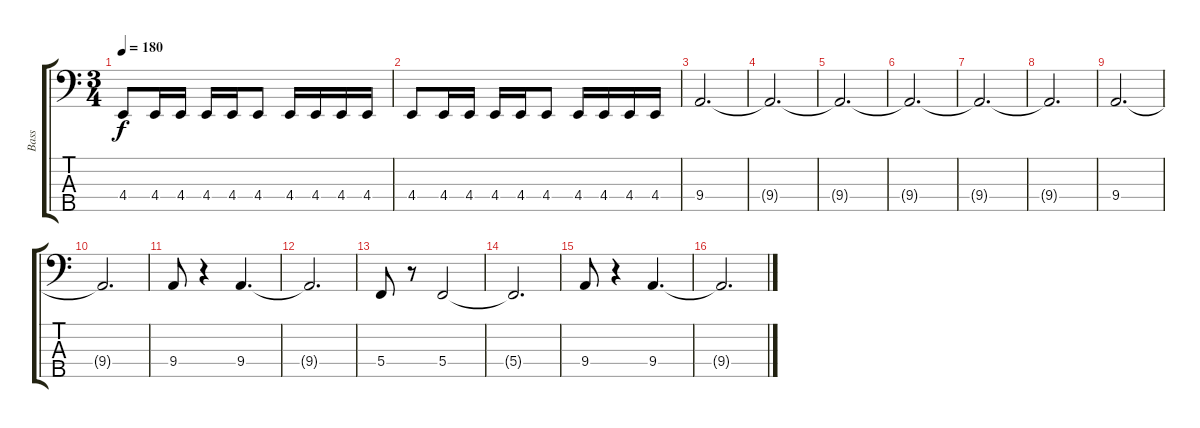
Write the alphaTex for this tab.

\track ("Bass" "Bass") {instrument electricbassfinger}
\staff {score tabs}
\tuning (F2 C2 G1 C1 Ab0) {hide}
\ts (3 4)
\tempo 180
\clef f4
\ks c
4.4.8{dy f} 4.4.16 4.4.16 4.4.16 4.4.16 4.4.8 4.4.16 4.4.16 4.4.16 4.4.16 |
4.4.8 4.4.16 4.4.16 4.4.16 4.4.16 4.4.8 4.4.16 4.4.16 4.4.16 4.4.16 |
9.4.2{d} |
9.4{t}.2{d} |
9.4{t}.2{d} |
9.4{t}.2{d} |
9.4{t}.2{d} |
9.4{t}.2{d} |
9.4.2{d} |
9.4{t}.2{d} |
9.4.8 r.4 9.4.4{d} |
9.4{t}.2{d} |
5.4.8 r.8 5.4.2 |
5.4{t}.2{d} |
9.4.8 r.4 9.4.4{d} |
9.4{t}.2{d}
